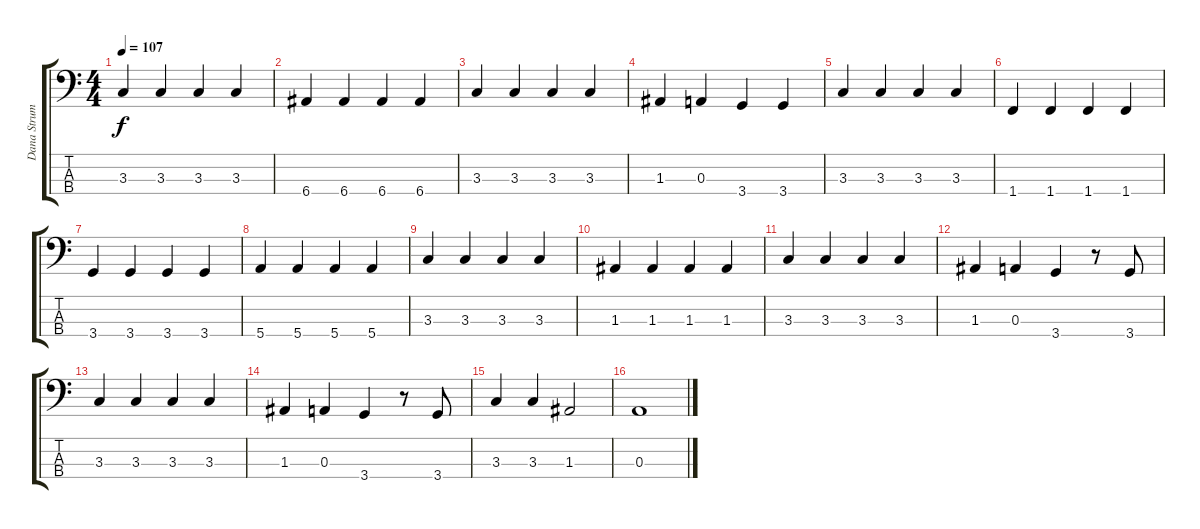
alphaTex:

\track ("Dana Strum - bass" "Dana Strum") {instrument electricbassfinger}
\staff {score tabs}
\tuning (G2 D2 A1 E1) {hide}
\ts (4 4)
\tempo 107
\clef f4
\ks c
3.3.4{dy f} 3.3.4 3.3.4 3.3.4 |
6.4.4 6.4.4 6.4.4 6.4.4 |
3.3.4 3.3.4 3.3.4 3.3.4 |
1.3.4 0.3.4 3.4.4 3.4.4 |
3.3.4 3.3.4 3.3.4 3.3.4 |
1.4.4 1.4.4 1.4.4 1.4.4 |
3.4.4 3.4.4 3.4.4 3.4.4 |
5.4.4 5.4.4 5.4.4 5.4.4 |
3.3.4 3.3.4 3.3.4 3.3.4 |
1.3.4 1.3.4 1.3.4 1.3.4 |
3.3.4 3.3.4 3.3.4 3.3.4 |
1.3.4 0.3.4 3.4.4 r.8 3.4.8 |
3.3.4 3.3.4 3.3.4 3.3.4 |
1.3.4 0.3.4 3.4.4 r.8 3.4.8 |
3.3.4 3.3.4 1.3.2 |
0.3.1
